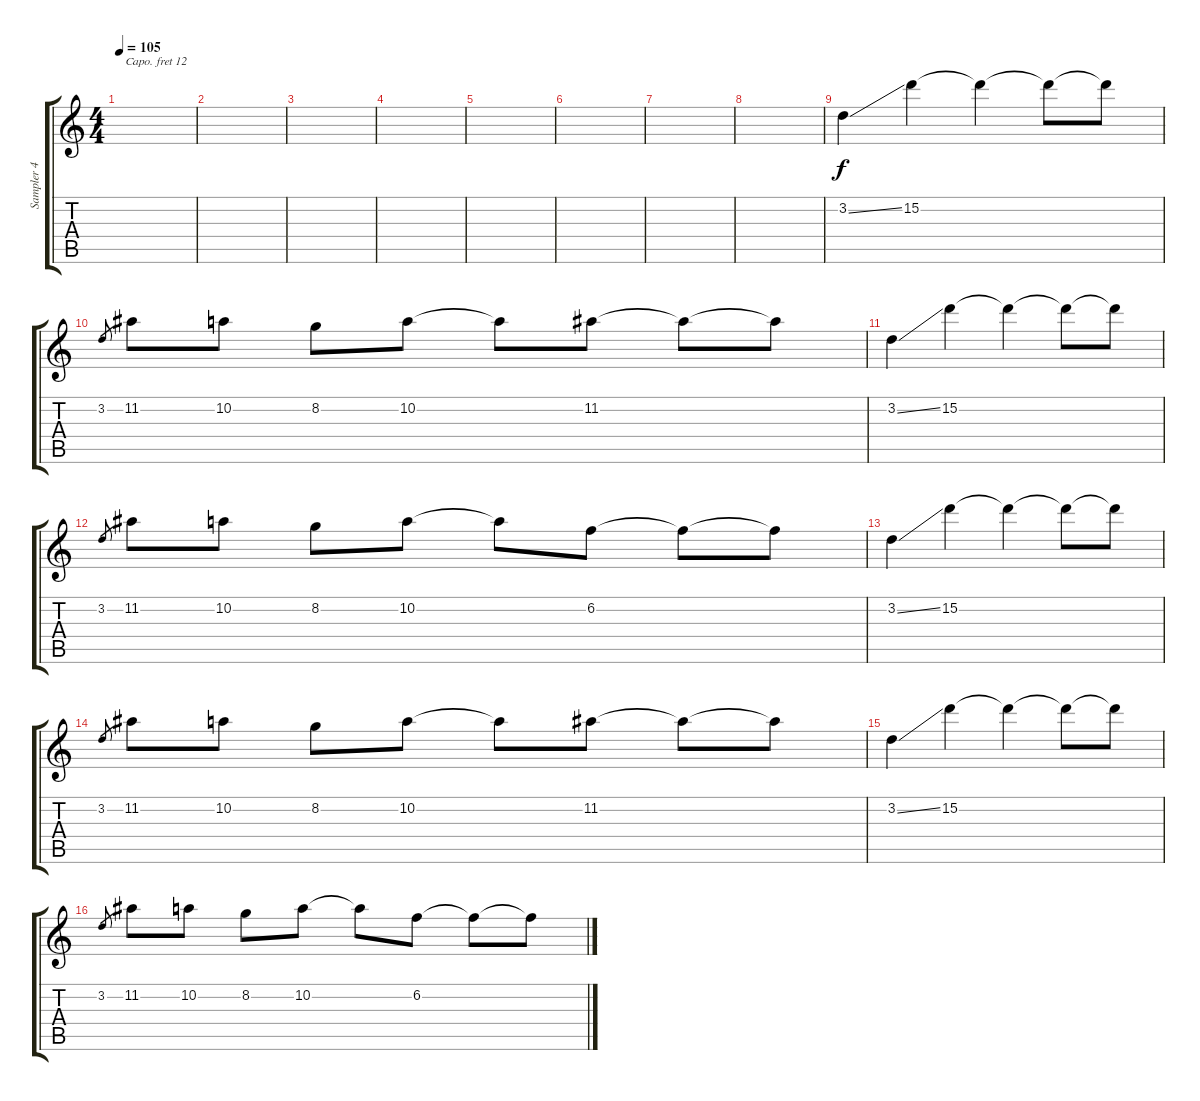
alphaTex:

\track ("Sampler 4" "Sampler 4") {instrument lead5charang}
\staff {score tabs}
\capo 12
\tuning (E4 B3 G3 D3 A2 E2) {hide}
\ts (4 4)
\tempo 105
\clef g2
\ks c
|
|
|
|
|
|
|
|
3.2{ss}.4 15.2.4 15.2{t}.4 15.2{t}.8 15.2{t}.8 |
3.2.8{gr} 11.2.8 10.2.8 8.2.8 10.2.8 10.2{t}.8 11.2.8 11.2{t}.8 11.2{t}.8 |
3.2{ss}.4 15.2.4 15.2{t}.4 15.2{t}.8 15.2{t}.8 |
3.2.8{gr} 11.2.8 10.2.8 8.2.8 10.2.8 10.2{t}.8 6.2.8 6.2{t}.8 6.2{t}.8 |
3.2{ss}.4 15.2.4 15.2{t}.4 15.2{t}.8 15.2{t}.8 |
3.2.8{gr} 11.2.8 10.2.8 8.2.8 10.2.8 10.2{t}.8 11.2.8 11.2{t}.8 11.2{t}.8 |
3.2{ss}.4 15.2.4 15.2{t}.4 15.2{t}.8 15.2{t}.8 |
3.2.8{gr} 11.2.8 10.2.8 8.2.8 10.2.8 10.2{t}.8 6.2.8 6.2{t}.8 6.2{t}.8
